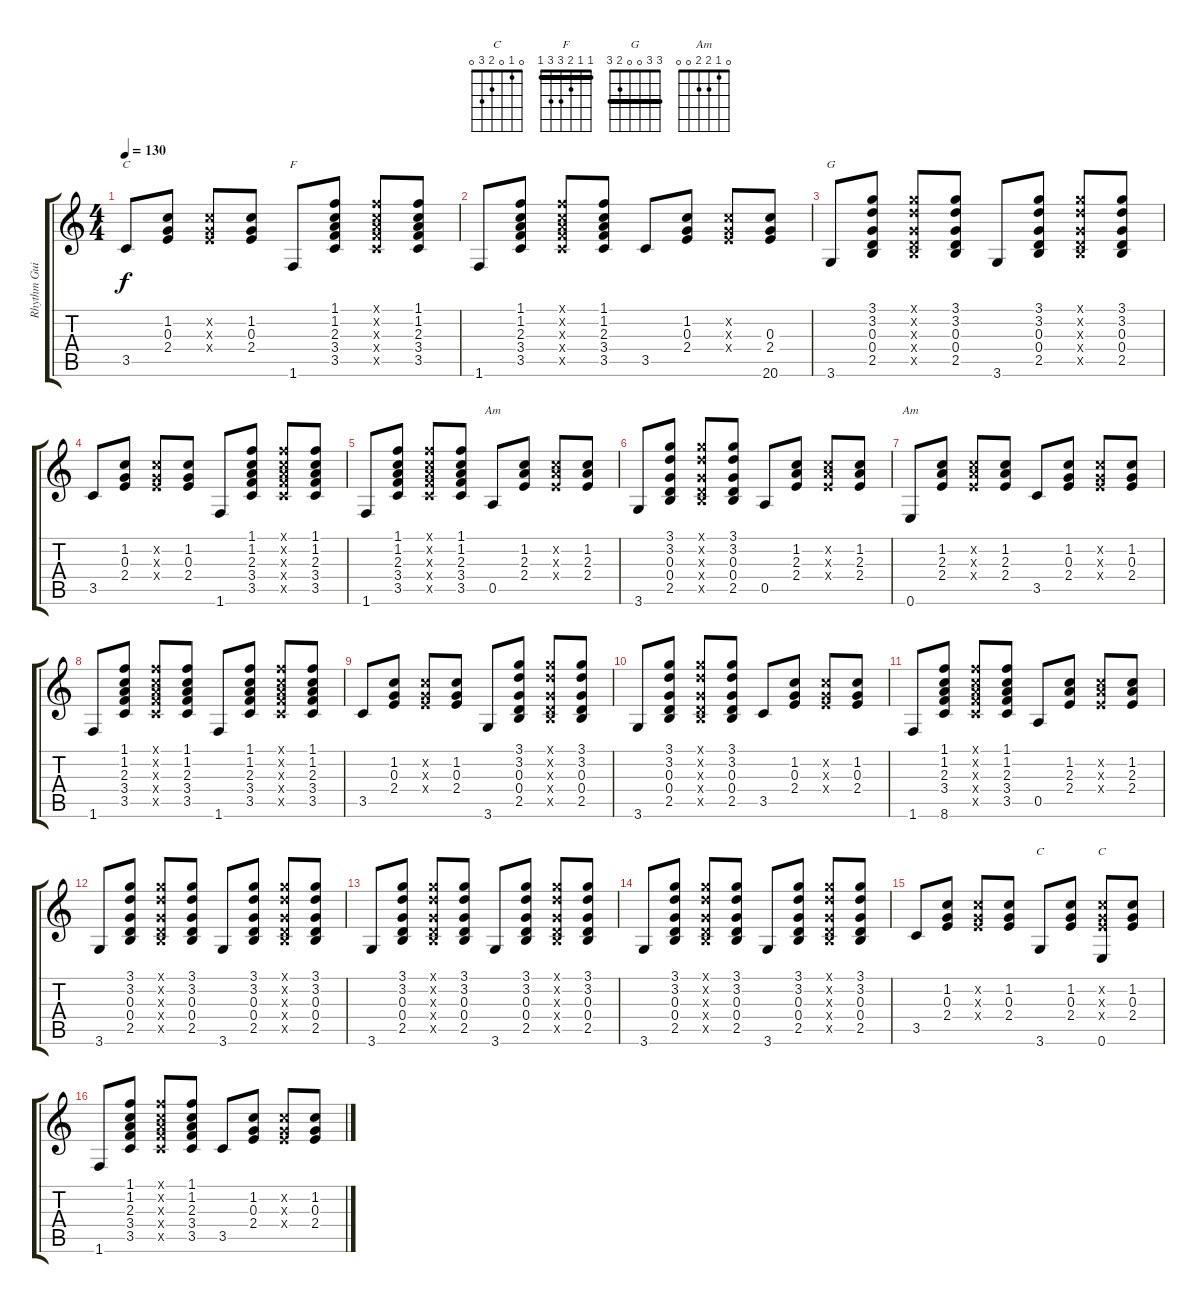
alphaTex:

\track ("Rhythm Guitar" "Rhythm Gui") {instrument acousticguitarnylon}
\staff {score tabs}
\tuning (E4 B3 G3 D3 A2 E2) {hide}
\chord ("C" 0 1 0 2 3 x)
\chord ("F" 1 1 2 3 3 1) {barre 1}
\chord ("G" 3 3 0 0 2 3) {barre 3}
\chord ("Am" 0 1 2 2 0 x)
\chord ("Am" 0 1 2 2 0 0)
\chord ("C" 0 1 0 2 3 3)
\chord ("C" 0 1 0 2 3 0)
\ts (4 4)
\tempo 130
\clef g2
\ks c
3.5.8{ch "C" dy f} (1.2 0.3 2.4).8 (1.2{x} 0.3{x} 2.4{x}).8 (1.2 0.3 2.4).8 1.6.8{ch "F"} (1.1 1.2 2.3 3.4 3.5).8 (1.1{x} 1.2{x} 2.3{x} 3.4{x} 3.5{x}).8 (1.1 1.2 2.3 3.4 3.5).8 |
1.6.8 (1.1 1.2 2.3 3.4 3.5).8 (1.1{x} 1.2{x} 2.3{x} 3.4{x} 3.5{x}).8 (1.1 1.2 2.3 3.4 3.5).8 3.5.8 (1.2 0.3 2.4).8 (1.2{x} 0.3{x} 2.4{x}).8 (0.3 2.4 20.6).8 |
3.6.8{ch "G"} (3.1 3.2 0.3 0.4 2.5).8 (3.1{x} 3.2{x} 0.3{x} 0.4{x} 2.5{x}).8 (3.1 3.2 0.3 0.4 2.5).8 3.6.8 (3.1 3.2 0.3 0.4 2.5).8 (3.1{x} 3.2{x} 0.3{x} 0.4{x} 2.5{x}).8 (3.1 3.2 0.3 0.4 2.5).8 |
3.5.8 (1.2 0.3 2.4).8 (1.2{x} 0.3{x} 2.4{x}).8 (1.2 0.3 2.4).8 1.6.8 (1.1 1.2 2.3 3.4 3.5).8 (1.1{x} 1.2{x} 2.3{x} 3.4{x} 3.5{x}).8 (1.1 1.2 2.3 3.4 3.5).8 |
1.6.8 (1.1 1.2 2.3 3.4 3.5).8 (1.1{x} 1.2{x} 2.3{x} 3.4{x} 3.5{x}).8 (1.1 1.2 2.3 3.4 3.5).8 0.5.8{ch "Am"} (1.2 2.3 2.4).8 (1.2{x} 2.3{x} 2.4{x}).8 (1.2 2.3 2.4).8 |
3.6.8 (3.1 3.2 0.3 0.4 2.5).8 (3.1{x} 3.2{x} 0.3{x} 0.4{x} 2.5{x}).8 (3.1 3.2 0.3 0.4 2.5).8 0.5.8 (1.2 2.3 2.4).8 (1.2{x} 2.3{x} 2.4{x}).8 (1.2 2.3 2.4).8 |
0.6.8{ch "Am"} (1.2 2.3 2.4).8 (1.2{x} 2.3{x} 2.4{x}).8 (1.2 2.3 2.4).8 3.5.8 (1.2 0.3 2.4).8 (1.2{x} 0.3{x} 2.4{x}).8 (1.2 0.3 2.4).8 |
1.6.8 (1.1 1.2 2.3 3.4 3.5).8 (1.1{x} 1.2{x} 2.3{x} 3.4{x} 3.5{x}).8 (1.1 1.2 2.3 3.4 3.5).8 1.6.8 (1.1 1.2 2.3 3.4 3.5).8 (1.1{x} 1.2{x} 2.3{x} 3.4{x} 3.5{x}).8 (1.1 1.2 2.3 3.4 3.5).8 |
3.5.8 (1.2 0.3 2.4).8 (1.2{x} 0.3{x} 2.4{x}).8 (1.2 0.3 2.4).8 3.6.8 (3.1 3.2 0.3 0.4 2.5).8 (3.1{x} 3.2{x} 0.3{x} 0.4{x} 2.5{x}).8 (3.1 3.2 0.3 0.4 2.5).8 |
3.6.8 (3.1 3.2 0.3 0.4 2.5).8 (3.1{x} 3.2{x} 0.3{x} 0.4{x} 2.5{x}).8 (3.1 3.2 0.3 0.4 2.5).8 3.5.8 (1.2 0.3 2.4).8 (1.2{x} 0.3{x} 2.4{x}).8 (1.2 0.3 2.4).8 |
1.6.8 (1.1 1.2 2.3 3.4 8.6).8 (1.1{x} 1.2{x} 2.3{x} 3.4{x} 3.5{x}).8 (1.1 1.2 2.3 3.4 3.5).8 0.5.8 (1.2 2.3 2.4).8 (1.2{x} 2.3{x} 2.4{x}).8 (1.2 2.3 2.4).8 |
3.6.8 (3.1 3.2 0.3 0.4 2.5).8 (3.1{x} 3.2{x} 0.3{x} 0.4{x} 2.5{x}).8 (3.1 3.2 0.3 0.4 2.5).8 3.6.8 (3.1 3.2 0.3 0.4 2.5).8 (3.1{x} 3.2{x} 0.3{x} 0.4{x} 2.5{x}).8 (3.1 3.2 0.3 0.4 2.5).8 |
3.6.8 (3.1 3.2 0.3 0.4 2.5).8 (3.1{x} 3.2{x} 0.3{x} 0.4{x} 2.5{x}).8 (3.1 3.2 0.3 0.4 2.5).8 3.6.8 (3.1 3.2 0.3 0.4 2.5).8 (3.1{x} 3.2{x} 0.3{x} 0.4{x} 2.5{x}).8 (3.1 3.2 0.3 0.4 2.5).8 |
3.6.8 (3.1 3.2 0.3 0.4 2.5).8 (3.1{x} 3.2{x} 0.3{x} 0.4{x} 2.5{x}).8 (3.1 3.2 0.3 0.4 2.5).8 3.6.8 (3.1 3.2 0.3 0.4 2.5).8 (3.1{x} 3.2{x} 0.3{x} 0.4{x} 2.5{x}).8 (3.1 3.2 0.3 0.4 2.5).8 |
3.5.8 (1.2 0.3 2.4).8 (1.2{x} 0.3{x} 2.4{x}).8 (1.2 0.3 2.4).8 3.6.8{ch "C"} (1.2 0.3 2.4).8 (1.2{x} 0.3{x} 2.4{x} 0.6).8{ch "C"} (1.2 0.3 2.4).8 |
1.6.8 (1.1 1.2 2.3 3.4 3.5).8 (1.1{x} 1.2{x} 2.3{x} 3.4{x} 3.5{x}).8 (1.1 1.2 2.3 3.4 3.5).8 3.5.8 (1.2 0.3 2.4).8 (1.2{x} 0.3{x} 2.4{x}).8 (1.2 0.3 2.4).8
